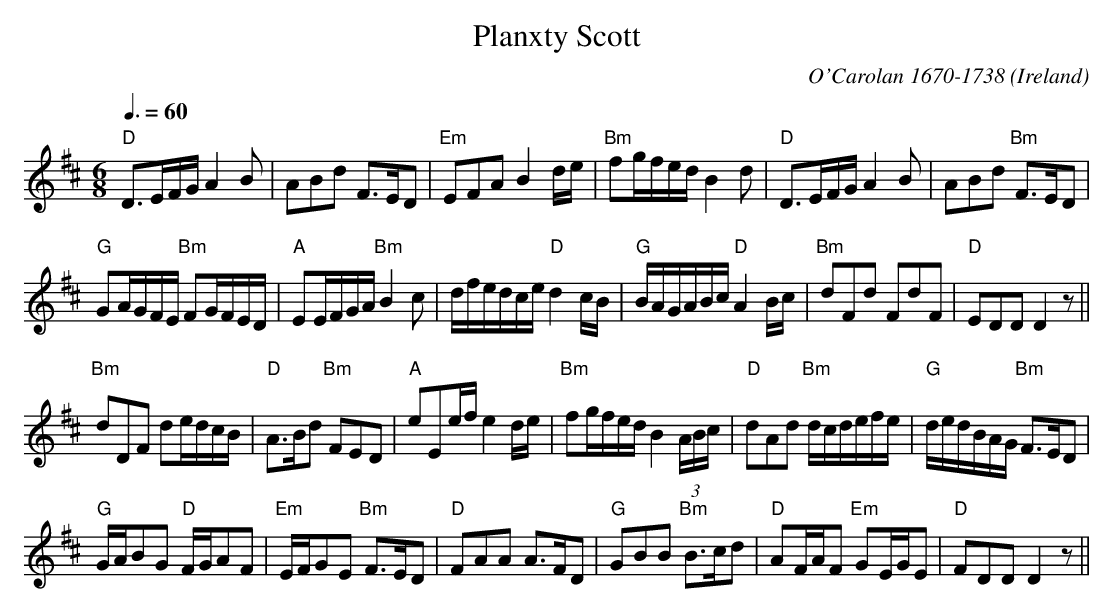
X:1
T:Planxty Scott
C:O'Carolan 1670-1738
O:Ireland
M:6/8
L:1/8
Q:3/8=60
K:D
"D"D>EF/G/ A2B|ABd F>ED|"Em"EFA B2 d/e/|"Bm"fg/f/e/d/ B2d|"D"D>EF/G/ A2B|ABd "Bm"F>ED|
"G"GA/G/F/E/ "Bm"FG/F/E/D/|"A"EE/F/G/A/ "Bm"B2c|d/f/e/d/c/e/ "D"d2 c/B/|"G"B/A/G/A/B/c/ "D"A2 B/c/|"Bm"dFd FdF|"D"EDD D2z||
"Bm"dDF de/d/c/B/|"D"A>Bd "Bm"FED|"A"eEe/f/ e2 d/e/|"Bm"fg/f/e/d/ B2 (3A/B/c/|"D"dAd "Bm"d/c/d/e/f/e/|"G"d/e/d/B/A/G/ "Bm"F>ED|
"G"G/A/BG "D"F/G/AF|"Em"E/F/GE "Bm"F>ED|"D"FAA A>FD|"G"GBB "Bm"B>cd|"D"AF/A/F "Em"GE/G/E|"D"FDD D2z||
